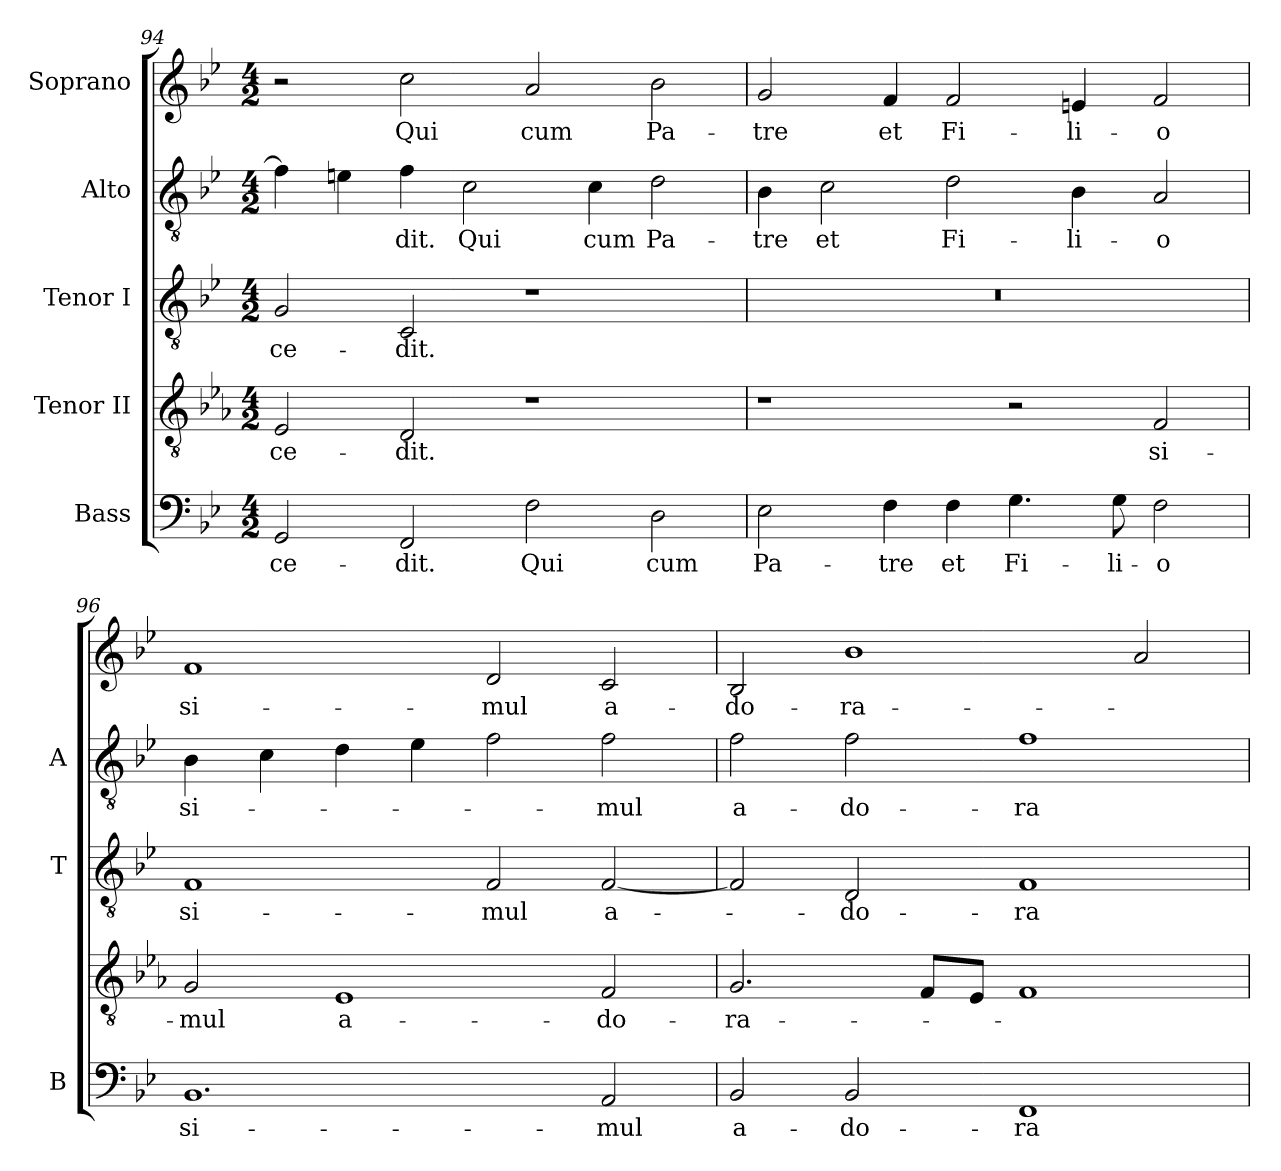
**kern	**text	**kern	**text	**kern	**text	**kern	**text	**kern	**text
*part5	*part5	*part4	*part4	*part3	*part3	*part2	*part2	*part1	*part1
*staff5	*staff5	*staff4	*staff4	*staff3	*staff3	*staff2	*staff2	*staff1	*staff1
*I"Bass	*	*I"Tenor II	*	*I"Tenor I	*	*I"Alto	*	*I"Soprano	*
*I'B	*	*	*	*I'T	*	*I'A	*	*	*
*clefF4	*	*clefGv2	*	*clefGv2	*	*clefGv2	*	*clefG2	*
*	*	*ITrd-4c-7	*	*	*	*	*	*	*
*k[b-e-]	*	*k[b-e-]	*	*k[b-e-]	*	*k[b-e-]	*	*k[b-e-]	*
*B-:	*	*B-:	*	*B-:	*	*B-:	*	*B-:	*
*M4/2	*	*M4/2	*	*M4/2	*	*M4/2	*	*M4/2	*
=94	=94	=94	=94	=94	=94	=94	=94	=94	=94
!	!LO:LY:b:color=#000000	!	!	!	!	!	!	!	!
!	!	!	!LO:LY:b:color=#000000	!	!	!	!	!	!
!	!	!	!	!	!LO:LY:b:color=#000000	!	!	!	!
2GGi/	-ce-	2B-i/	-ce-	2Gi/	-ce-	4fi\]	.	2r	.
.	.	.	.	.	.	4eni\	.	.	.
!	!LO:LY:b:color=#000000	!	!	!	!	!	!	!	!
!	!	!	!LO:LY:b:color=#000000	!	!	!	!	!	!
!	!	!	!	!	!LO:LY:b:color=#000000	!	!	!	!
!	!	!	!	!	!	!	!LO:LY:b:color=#000000	!	!
!	!	!	!	!	!	!	!	!	!LO:LY:b:color=#000000
2FFi/	-dit.	2Ai/	-dit.	2Ci/	-dit.	4fi\	-dit.	2cci\	Qui
!	!	!	!	!	!	!	!LO:LY:b:color=#000000	!	!
.	.	.	.	.	.	2ci\	Qui	.	.
!	!LO:LY:b:color=#000000	!	!	!	!	!	!	!	!
!	!	!	!	!	!	!	!	!	!LO:LY:b:color=#000000
2Fi\	Qui	1r	.	1r	.	.	.	2ai/	cum
!	!	!	!	!	!	!	!LO:LY:b:color=#000000	!	!
.	.	.	.	.	.	4ci\	cum	.	.
!	!LO:LY:b:color=#000000	!	!	!	!	!	!	!	!
!	!	!	!	!	!	!	!LO:LY:b:color=#000000	!	!
!	!	!	!	!	!	!	!	!	!LO:LY:b:color=#000000
2Di\	cum	.	.	.	.	2di\	Pa-	2b-i\	Pa-
!!LO:LB:g=z
=95	=95	=95	=95	=95	=95	=95	=95	=95	=95
!	!LO:LY:b:color=#000000	!	!	!LO:N:vis=1	!	!	!	!	!
!	!	!	!	!	!	!	!LO:LY:b:color=#000000	!	!
!	!	!	!	!	!	!	!	!	!LO:LY:b:color=#000000
2E-i\	Pa-	1r	.	0r	.	4B-i\	-tre	2gi/	-tre
!	!	!	!	!	!	!	!LO:LY:b:color=#000000	!	!
.	.	.	.	.	.	2ci\	et	.	.
!	!LO:LY:b:color=#000000	!	!	!	!	!	!	!	!
!	!	!	!	!	!	!	!	!	!LO:LY:b:color=#000000
4Fi\	-tre	.	.	.	.	.	.	4fi/	et
!	!LO:LY:b:color=#000000	!	!	!	!	!	!	!	!
!	!	!	!	!	!	!	!LO:LY:b:color=#000000	!	!
!	!	!	!	!	!	!	!	!	!LO:LY:b:color=#000000
4Fi\	et	.	.	.	.	2di\	Fi-	2fi/	Fi-
!	!LO:LY:b:color=#000000	!	!	!	!	!	!	!	!
4.Gi\	Fi-	2r	.	.	.	.	.	.	.
!	!	!	!	!	!	!	!LO:LY:b:color=#000000	!	!
!	!	!	!	!	!	!	!	!	!LO:LY:b:color=#000000
.	.	.	.	.	.	4B-i\	-li-	4eni/	-li-
!	!LO:LY:b:color=#000000	!	!	!	!	!	!	!	!
8Gi\	-li-	.	.	.	.	.	.	.	.
!	!LO:LY:b:color=#000000	!	!	!	!	!	!	!	!
!	!	!	!LO:LY:b:color=#000000	!	!	!	!	!	!
!	!	!	!	!	!	!	!LO:LY:b:color=#000000	!	!
!	!	!	!	!	!	!	!	!	!LO:LY:b:color=#000000
2Fi\	-o	2ci/	si-	.	.	2Ai/	-o	2fi/	-o
=96	=96	=96	=96	=96	=96	=96	=96	=96	=96
!	!LO:LY:b:color=#000000	!	!	!	!	!	!	!	!
!	!	!	!LO:LY:b:color=#000000	!	!	!	!	!	!
!	!	!	!	!	!LO:LY:b:color=#000000	!	!	!	!
!	!	!	!	!	!	!	!LO:LY:b:color=#000000	!	!
!	!	!	!	!	!	!	!	!	!LO:LY:b:color=#000000
1.BB-i	si-	2di/	-mul	1Fi	si-	4B-i\	si-	1fi	si-
.	.	.	.	.	.	4ci\	.	.	.
!	!	!	!LO:LY:b:color=#000000	!	!	!	!	!	!
.	.	1B-i	a-	.	.	4di\	.	.	.
.	.	.	.	.	.	4e-i\	.	.	.
!	!	!	!	!	!LO:LY:b:color=#000000	!	!	!	!
!	!	!	!	!	!	!	!	!	!LO:LY:b:color=#000000
.	.	.	.	2Fi/	-mul	2fi\	.	2di/	-mul
!	!LO:LY:b:color=#000000	!	!	!	!	!	!	!	!
!	!	!	!LO:LY:b:color=#000000	!	!	!	!	!	!
!	!	!	!	!	!LO:LY:b:color=#000000	!	!	!	!
!	!	!	!	!	!	!	!LO:LY:b:color=#000000	!	!
!	!	!	!	!	!	!	!	!	!LO:LY:b:color=#000000
2AAi/	-mul	2ci/	-do-	[<2Fi/	a-	2fi\	-mul	2ci/	a-
=97	=97	=97	=97	=97	=97	=97	=97	=97	=97
!	!LO:LY:b:color=#000000	!	!	!	!	!	!	!	!
!	!	!	!LO:LY:b:color=#000000	!	!	!	!	!	!
!	!	!	!	!	!	!	!LO:LY:b:color=#000000	!	!
!	!	!	!	!	!	!	!	!	!LO:LY:b:color=#000000
2BB-i/	a-	2.di/	-ra-	2Fi/]	.	2fi\	a-	2B-i/	-do-
!	!LO:LY:b:color=#000000	!	!	!	!	!	!	!	!
!	!	!	!	!	!LO:LY:b:color=#000000	!	!	!	!
!	!	!	!	!	!	!	!LO:LY:b:color=#000000	!	!
!	!	!	!	!	!	!	!	!	!LO:LY:b:color=#000000
2BB-i/	-do-	.	.	2Di/	-do-	2fi\	-do-	1b-i	-ra-
.	.	8ci/L	.	.	.	.	.	.	.
.	.	8B-i/J	.	.	.	.	.	.	.
!	!LO:LY:b:color=#000000	!	!	!	!	!	!	!	!
!	!	!	!	!	!LO:LY:b:color=#000000	!	!	!	!
!	!	!	!	!	!	!	!LO:LY:b:color=#000000	!	!
1FFi	-ra-	1ci	.	1Fi	-ra-	1fi	-ra-	.	.
.	.	.	.	.	.	.	.	2ai/	.
=	=	=	=	=	=	=	=	=	=
*-	*-	*-	*-	*-	*-	*-	*-	*-	*-
